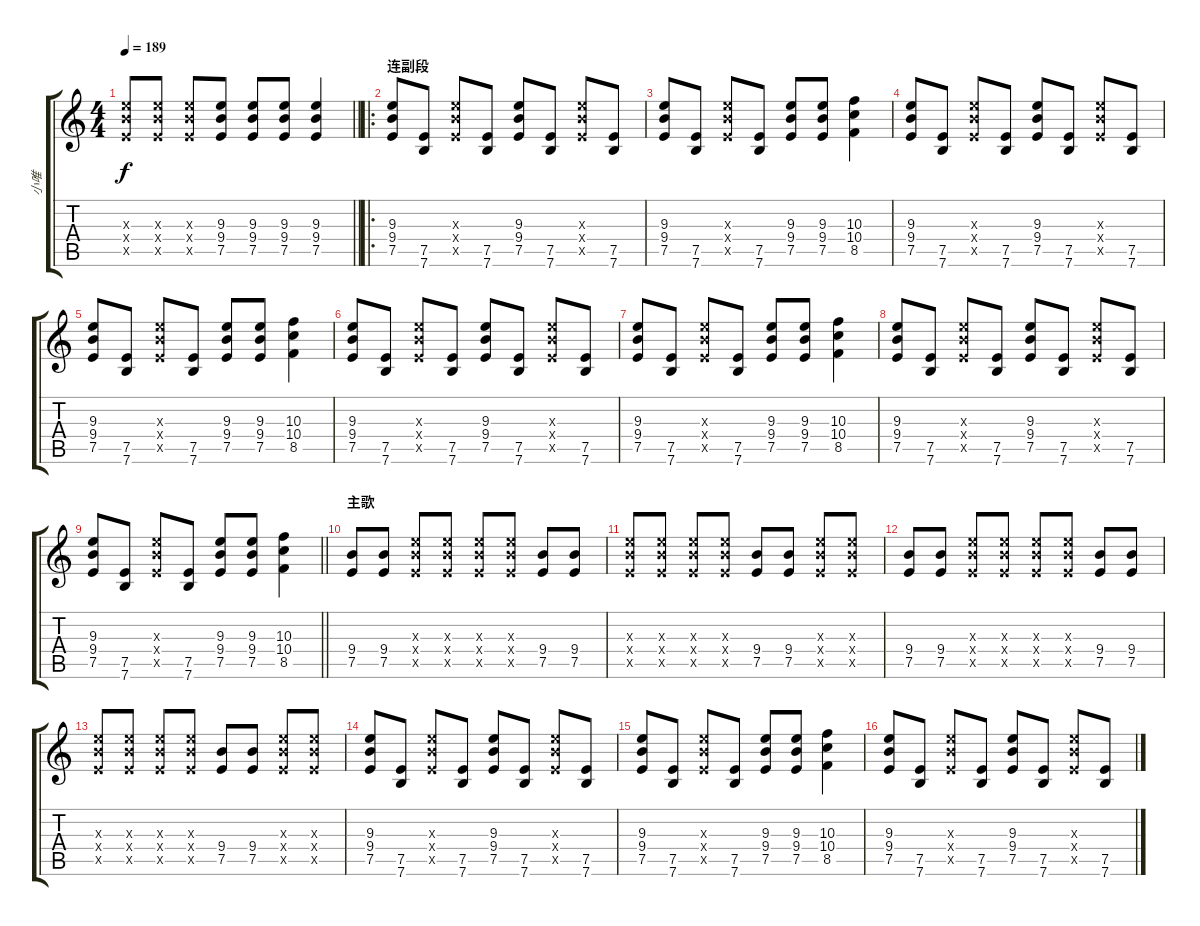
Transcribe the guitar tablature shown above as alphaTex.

\track ("小唯" "小唯") {instrument overdrivenguitar}
\staff {score tabs}
\tuning (E4 B3 G3 D3 A2 E2) {hide}
\ts (4 4)
\tempo 189
\clef g2
\barLineRight lightlight
\ks c
(9.3{x} 9.4{x} 7.5{x}).8{dy f beam Up} (9.3{x} 9.4{x} 7.5{x}).8{beam Up} (9.3{x} 9.4{x} 7.5{x}).8{beam Up} (9.3 9.4 7.5).8{beam Up} (9.3 9.4 7.5).8{beam Up} (9.3 9.4 7.5).8{beam Up} (9.3 9.4 7.5).4{beam Up} |
\ro
\section ("" "连副段")
(9.3 9.4 7.5).8 (7.5 7.6).8 (9.3{x} 9.4{x} 7.5{x}).8 (7.5 7.6).8 (9.3 9.4 7.5).8 (7.5 7.6).8 (9.3{x} 9.4{x} 7.5{x}).8 (7.5 7.6).8 |
(9.3 9.4 7.5).8 (7.5 7.6).8 (9.3{x} 9.4{x} 7.5{x}).8 (7.5 7.6).8 (9.3 9.4 7.5).8 (9.3 9.4 7.5).8 (10.3 10.4 8.5).4 |
(9.3 9.4 7.5).8 (7.5 7.6).8 (9.3{x} 9.4{x} 7.5{x}).8 (7.5 7.6).8 (9.3 9.4 7.5).8 (7.5 7.6).8 (9.3{x} 9.4{x} 7.5{x}).8 (7.5 7.6).8 |
(9.3 9.4 7.5).8 (7.5 7.6).8 (9.3{x} 9.4{x} 7.5{x}).8 (7.5 7.6).8 (9.3 9.4 7.5).8 (9.3 9.4 7.5).8 (10.3 10.4 8.5).4 |
(9.3 9.4 7.5).8 (7.5 7.6).8 (9.3{x} 9.4{x} 7.5{x}).8 (7.5 7.6).8 (9.3 9.4 7.5).8 (7.5 7.6).8 (9.3{x} 9.4{x} 7.5{x}).8 (7.5 7.6).8 |
(9.3 9.4 7.5).8 (7.5 7.6).8 (9.3{x} 9.4{x} 7.5{x}).8 (7.5 7.6).8 (9.3 9.4 7.5).8 (9.3 9.4 7.5).8 (10.3 10.4 8.5).4 |
(9.3 9.4 7.5).8 (7.5 7.6).8 (9.3{x} 9.4{x} 7.5{x}).8 (7.5 7.6).8 (9.3 9.4 7.5).8 (7.5 7.6).8 (9.3{x} 9.4{x} 7.5{x}).8 (7.5 7.6).8 |
\barLineRight lightlight
(9.3 9.4 7.5).8 (7.5 7.6).8 (9.3{x} 9.4{x} 7.5{x}).8 (7.5 7.6).8 (9.3 9.4 7.5).8 (9.3 9.4 7.5).8 (10.3 10.4 8.5).4 |
\section ("" "主歌")
(9.4 7.5).8 (9.4 7.5).8 (9.3{x} 9.4{x} 7.5{x}).8 (9.3{x} 9.4{x} 7.5{x}).8 (9.3{x} 9.4{x} 7.5{x}).8 (9.3{x} 9.4{x} 7.5{x}).8 (9.4 7.5).8 (9.4 7.5).8 |
(9.3{x} 9.4{x} 7.5{x}).8 (9.3{x} 9.4{x} 7.5{x}).8 (9.3{x} 9.4{x} 7.5{x}).8 (9.3{x} 9.4{x} 7.5{x}).8 (9.4 7.5).8 (9.4 7.5).8 (9.3{x} 9.4{x} 7.5{x}).8 (9.3{x} 9.4{x} 7.5{x}).8 |
(9.4 7.5).8 (9.4 7.5).8 (9.3{x} 9.4{x} 7.5{x}).8 (9.3{x} 9.4{x} 7.5{x}).8 (9.3{x} 9.4{x} 7.5{x}).8 (9.3{x} 9.4{x} 7.5{x}).8 (9.4 7.5).8 (9.4 7.5).8 |
(9.3{x} 9.4{x} 7.5{x}).8 (9.3{x} 9.4{x} 7.5{x}).8 (9.3{x} 9.4{x} 7.5{x}).8 (9.3{x} 9.4{x} 7.5{x}).8 (9.4 7.5).8 (9.4 7.5).8 (9.3{x} 9.4{x} 7.5{x}).8 (9.3{x} 9.4{x} 7.5{x}).8 |
(9.3 9.4 7.5).8 (7.5 7.6).8 (9.3{x} 9.4{x} 7.5{x}).8 (7.5 7.6).8 (9.3 9.4 7.5).8 (7.5 7.6).8 (9.3{x} 9.4{x} 7.5{x}).8 (7.5 7.6).8 |
(9.3 9.4 7.5).8 (7.5 7.6).8 (9.3{x} 9.4{x} 7.5{x}).8 (7.5 7.6).8 (9.3 9.4 7.5).8 (9.3 9.4 7.5).8 (10.3 10.4 8.5).4 |
(9.3 9.4 7.5).8 (7.5 7.6).8 (9.3{x} 9.4{x} 7.5{x}).8 (7.5 7.6).8 (9.3 9.4 7.5).8 (7.5 7.6).8 (9.3{x} 9.4{x} 7.5{x}).8 (7.5 7.6).8
